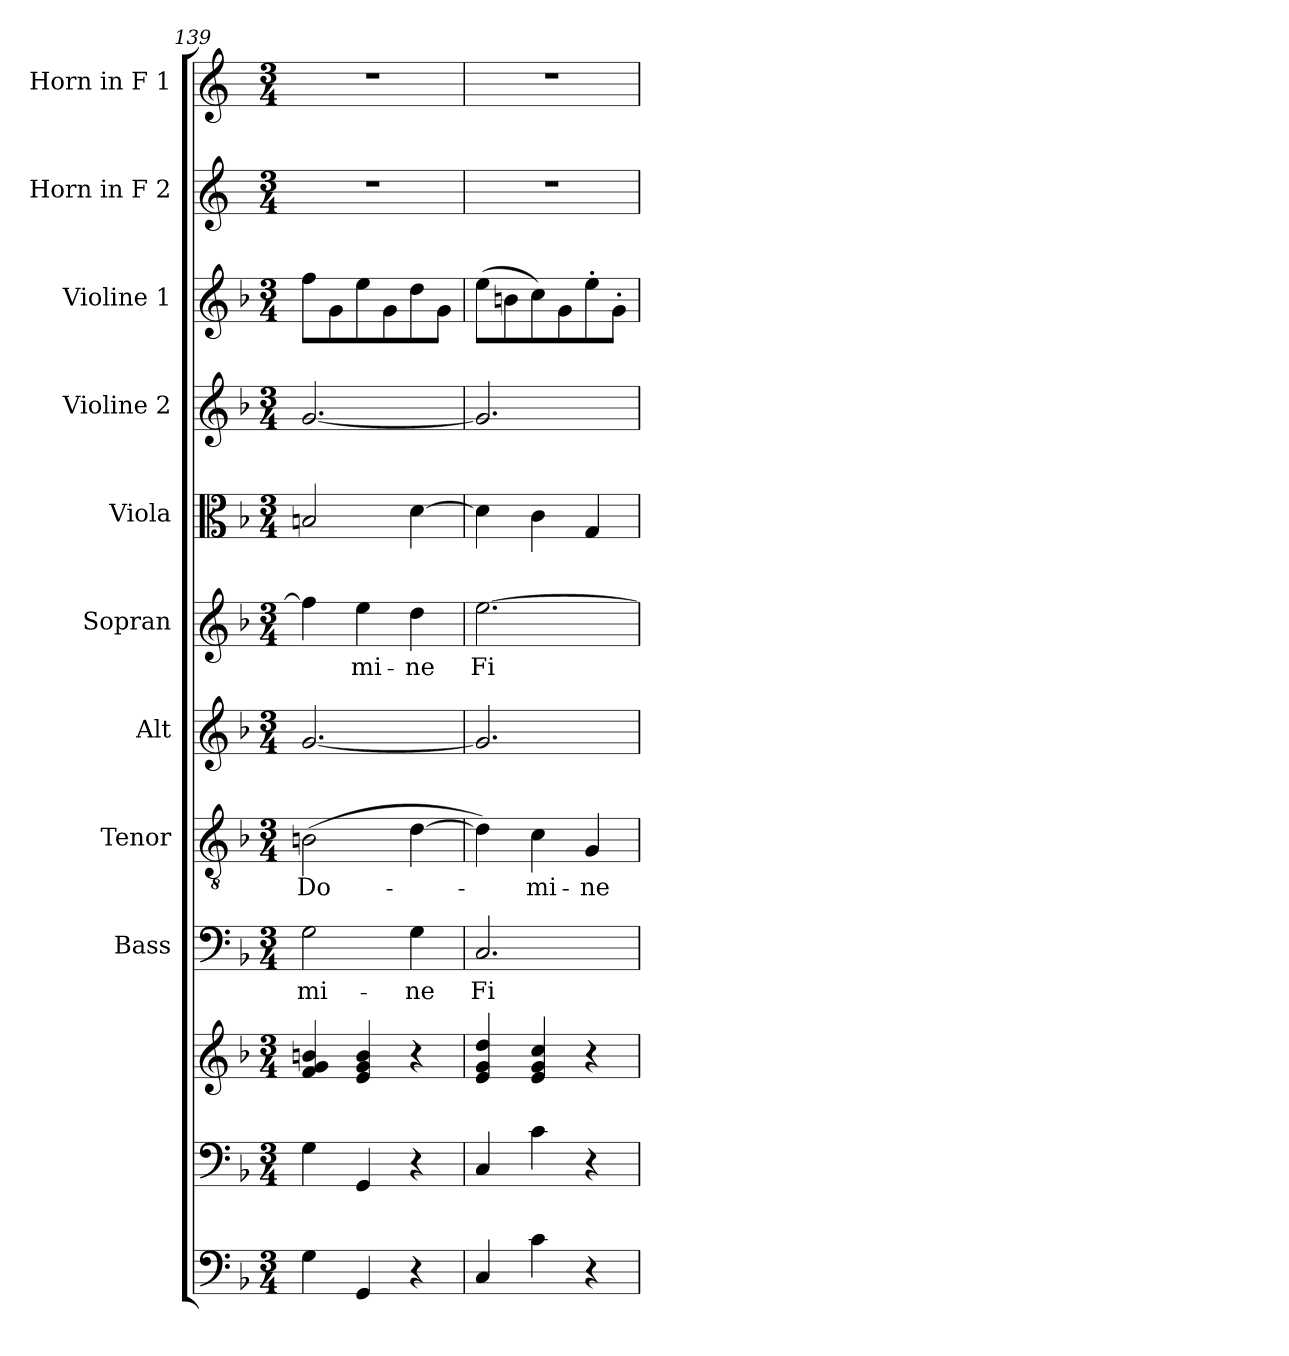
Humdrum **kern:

**kern	**kern	**kern	**kern	**text	**kern	**text	**kern	**kern	**text	**kern	**kern	**kern	**kern	**kern
*part11	*part10	*part10	*part9	*part9	*part8	*part8	*part7	*part6	*part6	*part5	*part4	*part3	*part2	*part1
*staff12	*staff11	*staff10	*staff9	*staff9	*staff8	*staff8	*staff7	*staff6	*staff6	*staff5	*staff4	*staff3	*staff2	*staff1
*	*	*	*I"Bass	*	*I"Tenor	*	*I"Alt	*I"Sopran	*	*I"Viola	*I"Violine 2	*I"Violine 1	*I"Horn in F 2	*I"Horn in F 1
*	*	*	*I'B.	*	*I'T.	*	*I'A.	*I'S.	*	*I'Vla.	*I'Vl. 2	*I'Vl. 1	*	*
*clefF4	*clefF4	*clefG2	*clefF4	*	*clefGv2	*	*clefG2	*clefG2	*	*clefC3	*clefG2	*clefG2	*clefG2	*clefG2
*ITrd7c12	*	*	*	*	*	*	*	*	*	*	*	*	*ITrd4c7	*ITrd4c7
*k[b-]	*k[b-]	*k[b-]	*k[b-]	*	*k[b-]	*	*k[b-]	*k[b-]	*	*k[b-]	*k[b-]	*k[b-]	*k[b-]	*k[b-]
*F:	*F:	*F:	*F:	*	*F:	*	*F:	*F:	*	*F:	*F:	*F:	*F:	*F:
*M3/4	*M3/4	*M3/4	*M3/4	*	*M3/4	*	*M3/4	*M3/4	*	*M3/4	*M3/4	*M3/4	*M3/4	*M3/4
=139	=139	=139	=139	=139	=139	=139	=139	=139	=139	=139	=139	=139	=139	=139
!	!	!	!	!LO:LY:b	!	!LO:LY:b	!	!	!	!	!	!	!	!
4GG\	4G\	4f/ 4g/ 4bn/	2G\	-mi-	(>2Bn\	Do-	[2.g/	4ff\]	.	2Bn/	[2.g/	8ff\L	2.r	2.r
.	.	.	.	.	.	.	.	.	.	.	.	8g\	.	.
!	!	!	!	!	!	!	!	!	!LO:LY:b	!	!	!	!	!
4GGG/	4GG/	4e/ 4g/ 4b/	.	.	.	.	.	4ee\	-mi-	.	.	8ee\	.	.
.	.	.	.	.	.	.	.	.	.	.	.	8g\	.	.
!	!	!	!	!LO:LY:b	!	!	!	!	!LO:LY:b	!	!	!	!	!
4r	4r	4r	4G\	-ne	[4d\	.	.	4dd\	-ne	[4d\	.	8dd\	.	.
.	.	.	.	.	.	.	.	.	.	.	.	8g\J	.	.
=140	=140	=140	=140	=140	=140	=140	=140	=140	=140	=140	=140	=140	=140	=140
!	!	!	!	!LO:LY:b	!	!	!	!	!LO:LY:b	!	!	!	!	!
4CC/	4C/	4e/ 4g/ 4dd/	2.C/	Fi-	4d\])	.	2.g/]	[2.ee\	Fi-	4d\]	2.g/]	(>8ee\L	2.r	2.r
.	.	.	.	.	.	.	.	.	.	.	.	8bn\	.	.
!	!	!	!	!	!	!LO:LY:b	!	!	!	!	!	!	!	!
4C\	4c\	4e/ 4g/ 4cc/	.	.	4c\	-mi-	.	.	.	4c\	.	8cc\)	.	.
.	.	.	.	.	.	.	.	.	.	.	.	8g\	.	.
!	!	!	!	!	!	!LO:LY:b	!	!	!	!	!	!	!	!
4r	4r	4r	.	.	4G/	-ne	.	.	.	4G/	.	8ee'>\	.	.
.	.	.	.	.	.	.	.	.	.	.	.	8g'>\J	.	.
=	=	=	=	=	=	=	=	=	=	=	=	=	=	=
*-	*-	*-	*-	*-	*-	*-	*-	*-	*-	*-	*-	*-	*-	*-
